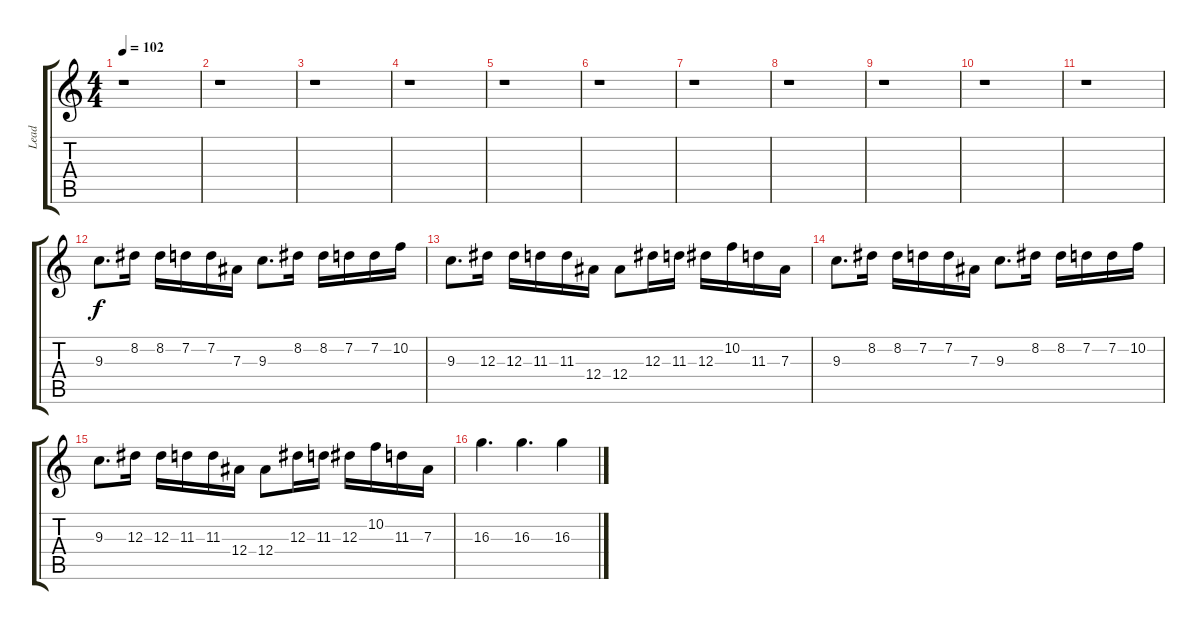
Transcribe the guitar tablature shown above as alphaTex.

\track ("Lead" "Lead") {instrument overdrivenguitar}
\staff {score tabs}
\tuning (C4 G3 Eb3 Bb2 F2 C2) {hide}
\ts (4 4)
\tempo 102
\clef g2
\ks c
r.1{dy f} |
r.1 |
r.1 |
r.1 |
r.1 |
r.1 |
r.1 |
r.1 |
r.1 |
r.1 |
r.1 |
9.3.8{d} 8.2.16 8.2.16 7.2.16 7.2.16 7.3.16 9.3.8{d} 8.2.16 8.2.16 7.2.16 7.2.16 10.2.16 |
9.3.8{d} 12.3.16 12.3.16 11.3.16 11.3.16 12.4.16 12.4.8 12.3.16 11.3.16 12.3.16 10.2.16 11.3.16 7.3.16 |
9.3.8{d} 8.2.16 8.2.16 7.2.16 7.2.16 7.3.16 9.3.8{d} 8.2.16 8.2.16 7.2.16 7.2.16 10.2.16 |
9.3.8{d} 12.3.16 12.3.16 11.3.16 11.3.16 12.4.16 12.4.8 12.3.16 11.3.16 12.3.16 10.2.16 11.3.16 7.3.16 |
16.3.4{d} 16.3.4{d} 16.3.4
